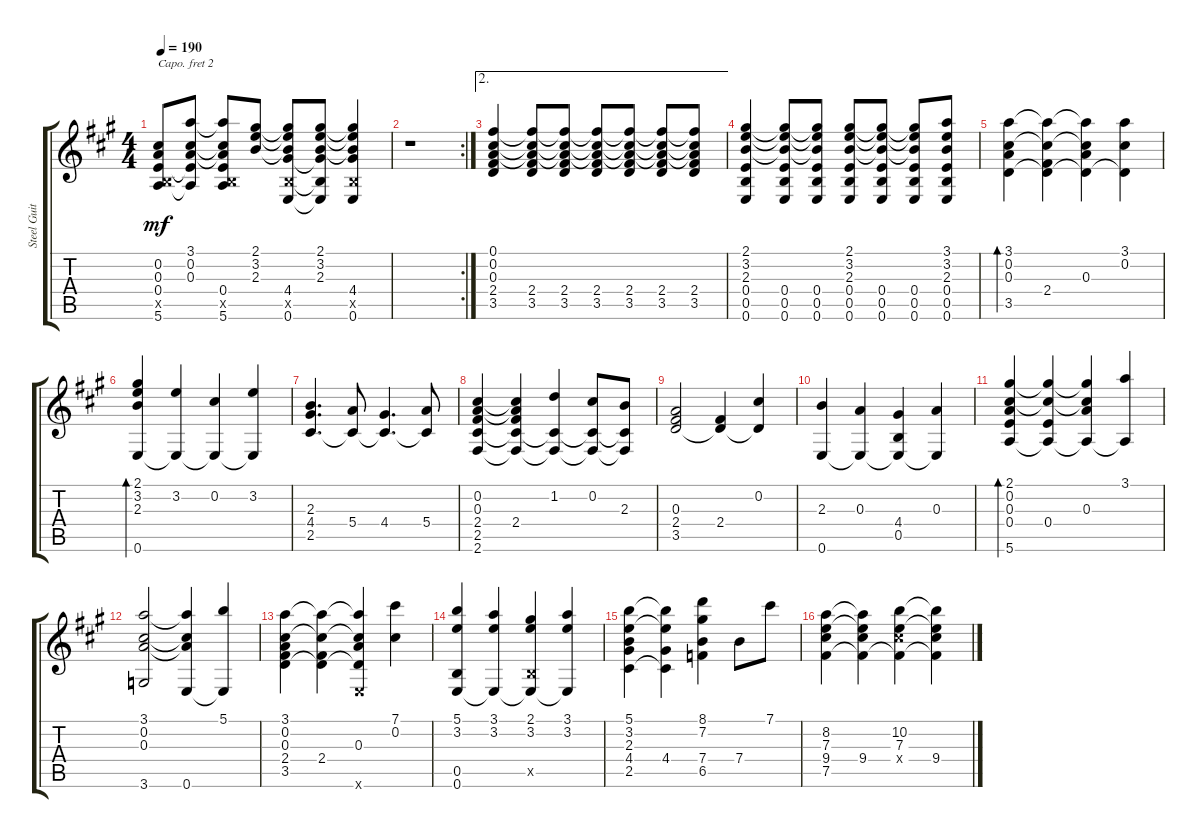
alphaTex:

\track ("Steel Guitar" "Steel Guit") {instrument acousticguitarsteel}
\staff {score tabs}
\capo 2
\tuning (E4 B3 G3 D3 A2 D2) {hide}
\ts (4 4)
\tempo 190
\clef g2
\ks f#minor
(0.2{t} 0.3{t} 0.4 0.5{x} 5.6).8{dy mf} (3.1 0.2 0.3 0.4{t} 5.6{t}).8 (3.1{t} 0.2{t} 0.3{t} 0.4 0.5{x} 5.6).8 (2.1 3.2 2.3).8 (2.1{t} 3.2{t} 2.3{t} 4.4 0.5{x} 0.6).8 (2.1 3.2 2.3 4.4{t} 0.5{t} 0.6{t}).8 (2.1{t} 3.2{t} 2.3{t} 4.4 0.5{x} 0.6).4 |
\rc 2
r.1 |
\ae 2
(0.1 0.2 0.3 2.4 3.5).4 (0.1{t} 0.2{t} 0.3{t} 2.4 3.5).8 (0.1{t} 0.2{t} 0.3{t} 2.4 3.5).8 (0.1{t} 0.2{t} 0.3{t} 2.4 3.5).8 (0.1{t} 0.2{t} 0.3{t} 2.4 3.5).8 (0.1{t} 0.2{t} 0.3{t} 2.4 3.5).8 (0.1{t} 0.2{t} 0.3{t} 2.4 3.5).8 |
(2.1 3.2 2.3 0.4 0.5 0.6).4 (2.1{t} 3.2{t} 2.3{t} 0.4 0.5 0.6).8 (2.1{t} 3.2{t} 2.3{t} 0.4 0.5 0.6).8 (2.1 3.2 2.3 0.4 0.5 0.6).8 (2.1{t} 3.2{t} 2.3{t} 0.4 0.5 0.6).8 (2.1{t} 3.2{t} 2.3{t} 0.4 0.5 0.6).8 (3.1 3.2 2.3 0.4 0.5 0.6).8 |
\section ("" "")
(3.1 0.2 0.3 3.5).4{bd 60} (3.1{t} 0.2{t} 2.4 3.5{t}).4 (3.1{t} 0.2{t} 0.3 3.5{t}).4 (3.1 0.2 3.5{t}).4 |
(2.1 3.2 2.3 0.6).4{bd 60} (3.2 0.6{t}).4 (0.2 0.6{t}).4 (3.2 0.6{t}).4 |
(2.3 4.4 2.5).4{d} (5.4 2.5{t}).8 (4.4 2.5{t}).4{d} (5.4 2.5{t}).8 |
(0.2 0.3 2.4 2.5 2.6).4 (0.2{t} 0.3{t} 2.4 2.5{t} 2.6{t}).4 (1.2 2.5{t} 2.6{t}).4 (0.2 2.5{t} 2.6{t}).8 (2.3 2.5{t} 2.6{t}).8 |
(0.3 2.4 3.5).2 (2.4 3.5{t}).4 (0.2 3.5{t}).4 |
(2.3 0.6).4 (0.3 0.6{t}).4 (4.4 0.5 0.6{t}).4 (0.3 0.6{t}).4 |
(2.1 0.2 0.3 0.4 5.6).4{bd 60} (2.1{t} 0.2{t} 0.4 5.6{t}).4 (2.1{t} 0.2{t} 0.3 5.6{t}).4 (3.1 5.6{t}).4 |
(3.1 0.2 0.3 3.6).2 (3.1{t} 0.2{t} 0.3{t} 0.6).4 (5.1 0.6{t}).4 |
(3.1 0.2 0.3 2.4 3.5).4 (3.1{t} 0.2{t} 2.4 3.5{t}).4 (3.1{t} 0.2{t} 0.3 3.5{t} 0.6{x}).4 (7.1 0.2).4 |
(5.1 3.2 0.5 0.6).4 (3.1 3.2 0.6{t}).4 (2.1 3.2 0.5{x} 0.6{t}).4 (3.1 3.2 0.6{t}).4 |
(5.1 3.2 2.3 4.4 2.5).4 (5.1{t} 3.2{t} 4.4 2.5{t}).4 (8.1 7.2 7.4 6.5).4 7.4.8 7.1.8 |
(8.2 7.3 9.4 7.5).4 (8.2{t} 7.3{t} 9.4 7.5{t}).4 (10.2 7.3 9.4{x} 7.5{t}).4 (10.2{t} 7.3{t} 9.4 7.5{t}).4
